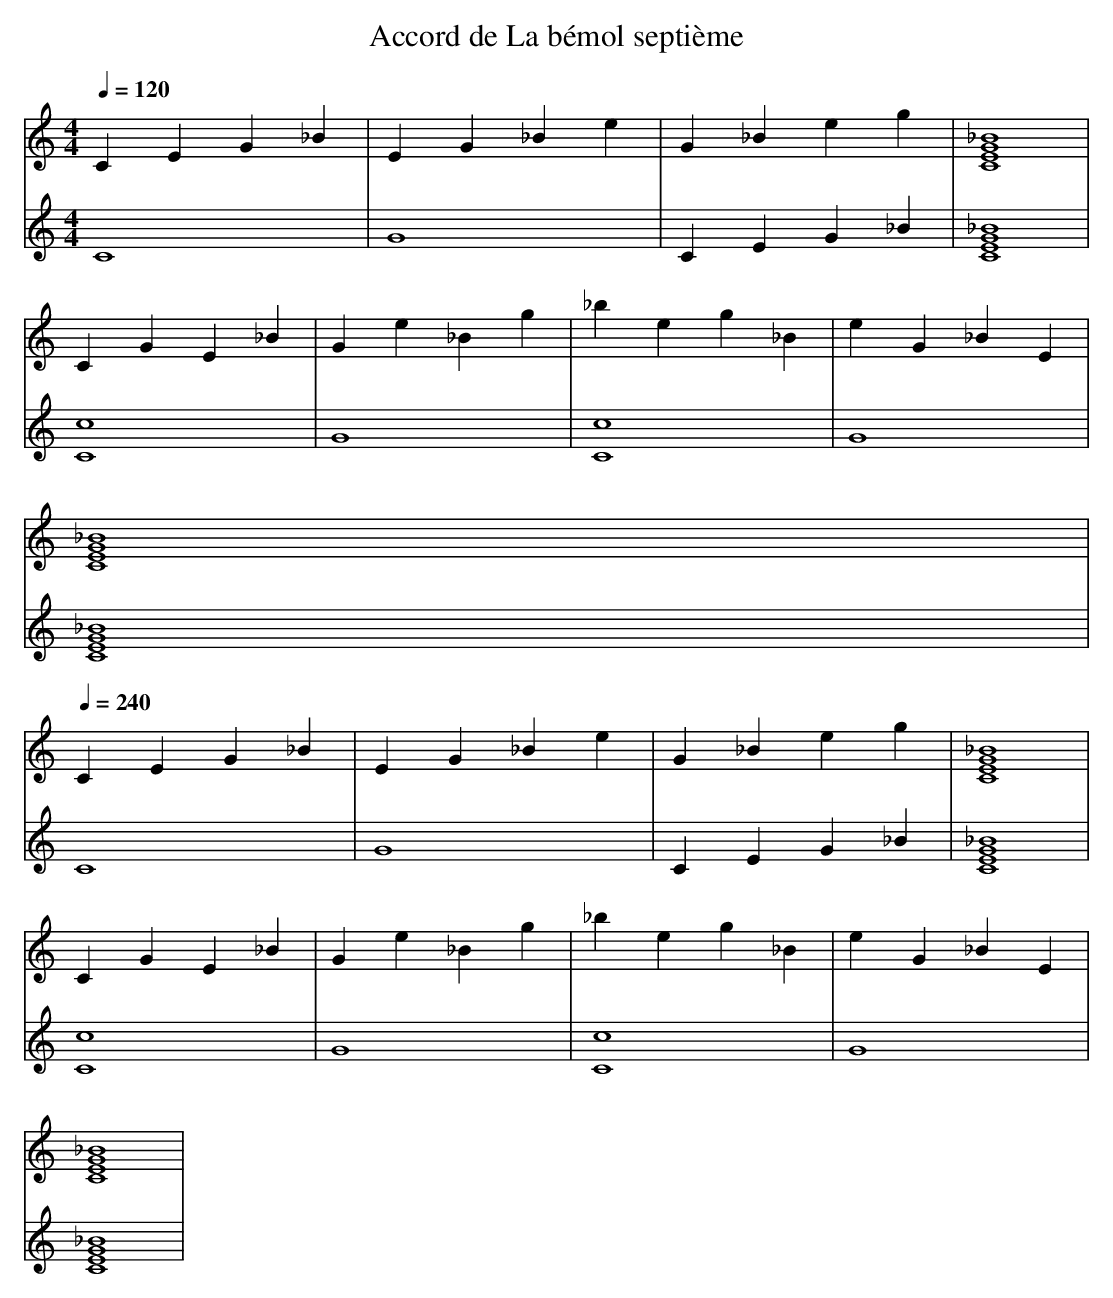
X:1
T:Accord de La bémol septième
M: 4/4
L: 1/4
Q:1/4=120
K:C
V:1
C E G _B | E G _B e | G _B e g | [C4 E4 G4 _B4] |
C G E _B | G e _B g | _b e g _B | e G _B E |
[C4 E4 G4 _B4] |
Q:1/4=240
C E G _B | E G _B e | G _B e g | [C4 E4 G4 _B4] |
C G E _B | G e _B g | _b e g _B | e G _B E |
[C4 E4 G4 _B4] |
V:2
C4 | G4 | C E G _B | [C4 E4 G4 _B4] |
[C4 c4] | G4 | [C4 c4] | G4 |
[C4 E4 G4 _B4] |
Q:1/4=240
C4 | G4 | C E G _B | [C4 E4 G4 _B4] |
[C4 c4] | G4 | [C4 c4] | G4 |
[C4 E4 G4 _B4] |
